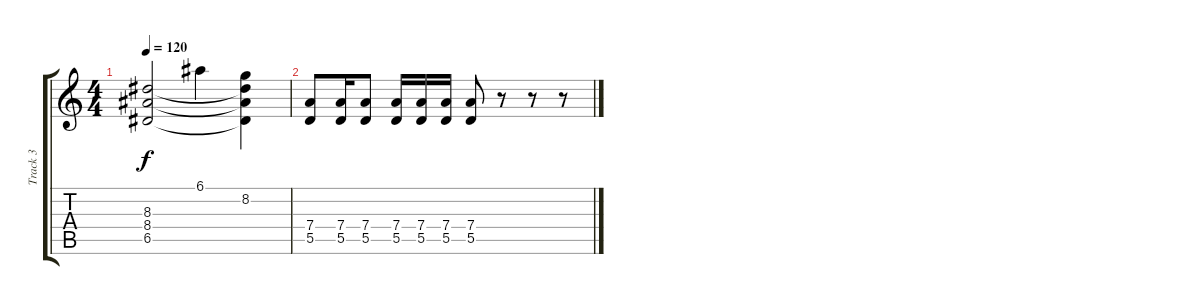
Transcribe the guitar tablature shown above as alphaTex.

\track ("Track 3" "Track 3") {instrument distortionguitar}
\staff {score tabs}
\tuning (E4 B3 G3 D3 A2 E2) {hide}
\ts (4 4)
\tempo 120
\clef g2
\ks c
(8.3 8.4 6.5).2{dy f} 6.1.4 (8.2 8.3{t} 8.4{t} 6.5{t}).4 |
(7.4 5.5).8 (7.4 5.5).16 (7.4 5.5).8 (7.4 5.5).16 (7.4 5.5).16 (7.4 5.5).16 (7.4 5.5).8 r.8 r.8 r.8
